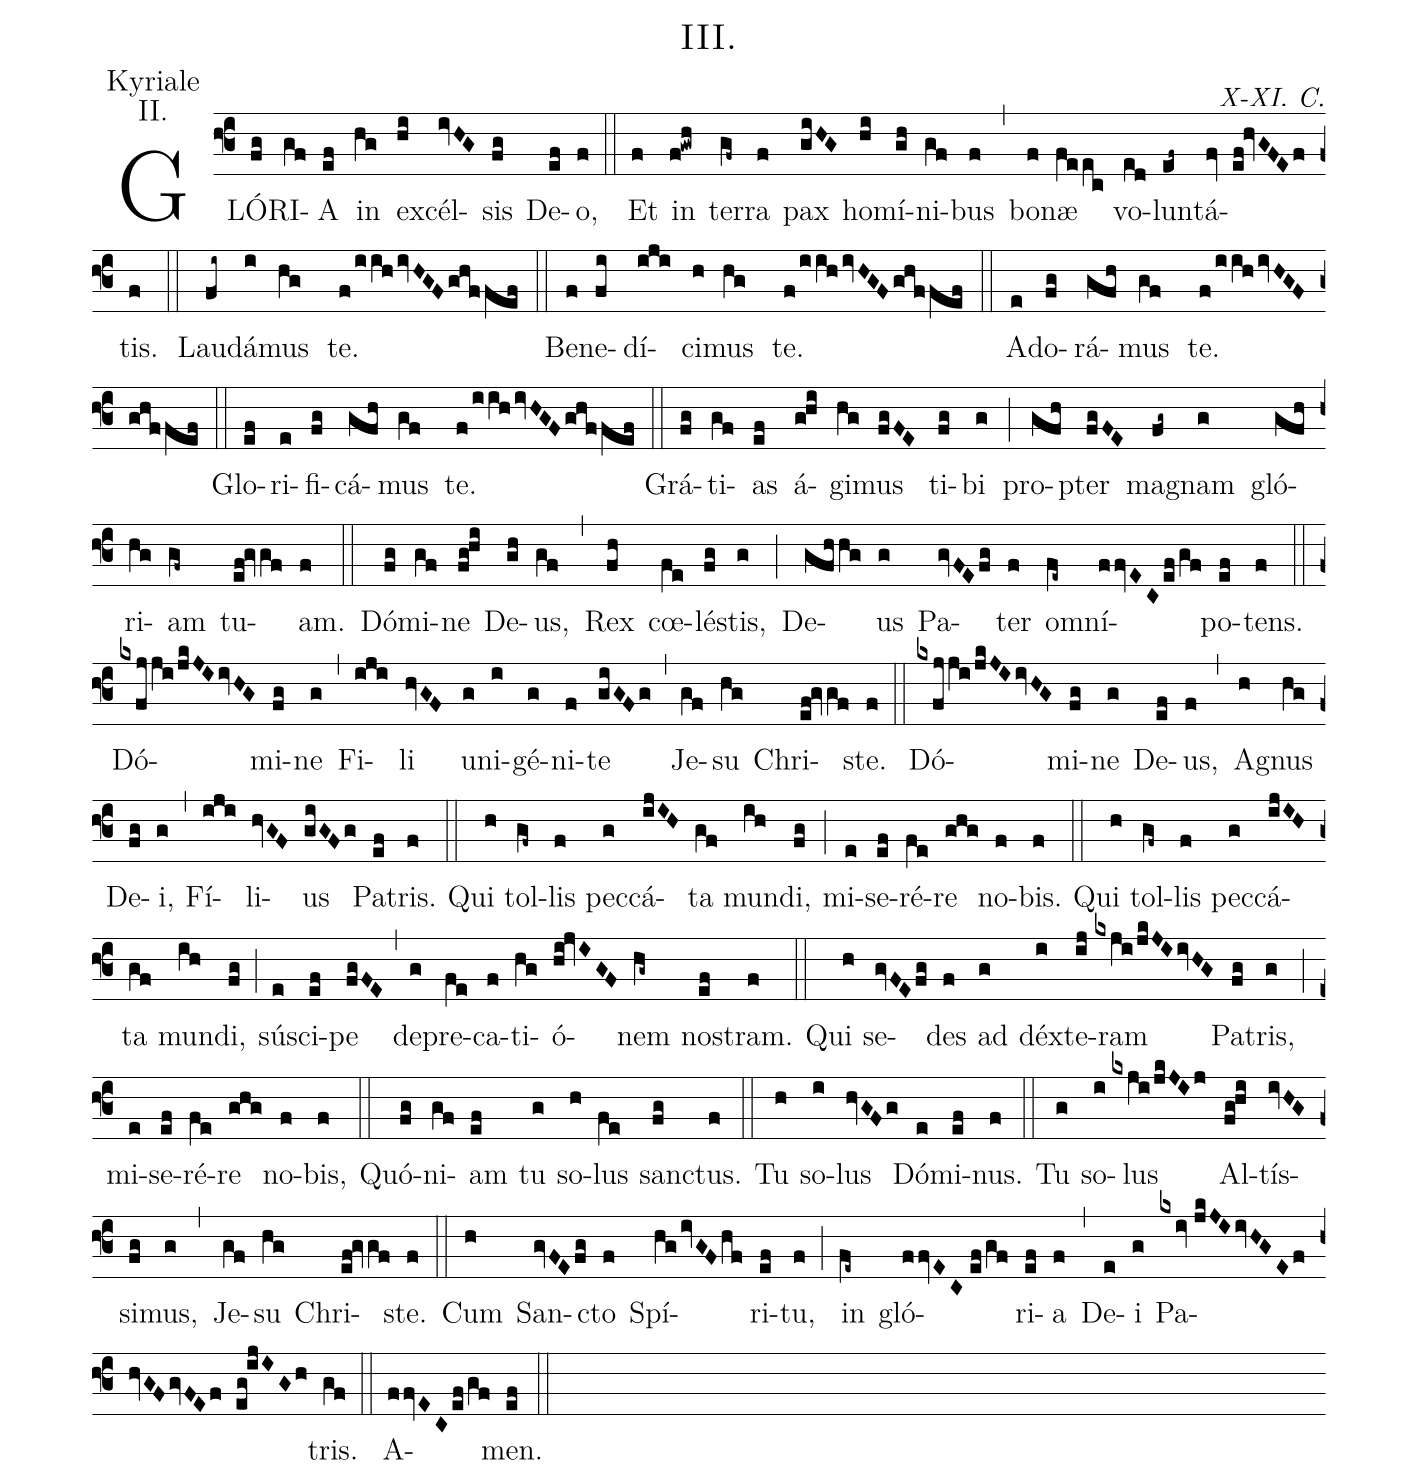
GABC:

name:III.;
mode:II.;
commentary:X-XI. C.;
office-part:Kyriale;
%%
(f3) GLÓ(fg)RI(gf)A(ef) in(hg) ex(hi)cél(ivHG)sis(fg) De(ef)o,(f) (::) Et(f) in(f!gwh) ter(gf~)ra(f) pax(giHG) ho(hi)mí(gh)ni(gf)bus(f) (,) bo(f)næ(feec) vo(ed)lun(ef~)tá(fv ef!hvGFEf)tis.(f) (::) Lau(fi~)dá(i)mus(hg) te.(f/iih/ivHGF/ghffef) (::) Be(f)ne(fi)dí(iji)ci(h)mus(hg) te.(f/iih/ivHGF/ghffef) (::) A(e)do(fg)rá(gfh)mus(gf) te.(f/iih/ivHGF/ghffef) (::) Glo(ef)ri(e)fi(fg)cá(gfh)mus(gf) te.(f/iih/ivHGF/ghffef) (::) Grá(fg)ti(gf)as(ef) á(g!hi)gi(hg)mus(fgFE) ti(fg)bi(g) (;) pro(gfh)pter(fgFE) ma(fg~)gnam(g) gló(gfh)ri(hg)am(gf~) tu(ef!gvgf)am.(f) (::) Dó(fg)mi(gf)ne(fg!hi) De(gh)us,(gf) (,) Rex(fh) cœ(fe)lé(fg)stis,(g) (;) De(gfhhg)us(g) Pa(gvFEfg)ter(f) o(fe~)mní(ffvEC/ef/gf)po(ef)tens.(f) (::) Dó(kxfjji/jkJI/ivHG)mi(fg)ne(g) (,) Fi(iji)li(hvGF) u(g)ni(i)gé(g)ni(f)te(giGFg) (,) Je(gf)su(hg) Chri(ef!gvgf)ste.(f) (::) Dó(kxfjji/jkJI/ivHG)mi(fg)ne(g) De(ef)us,(f) (,) A(h)gnus(hg) De(fg)i,(g) (,) Fí(iji)li(hvGF)us(giGFg) Pa(ef)tris.(f) (::) Qui(h) tol(gf~)lis(f) pec(g)cá(ijIH)ta(gf) mun(ih)di,(fg) (;) mi(e)se(ef)ré(fe)re(ghg) no(f)bis.(f) (::) Qui(h) tol(gf~)lis(f) pec(g)cá(ijIH)ta(gf) mun(ih)di,(fg) (;) sú(e)sci(ef)pe(fgFE) (,) de(g)pre(fe)ca(f)ti(hg)ó(hi!jvIGF)nem(hg~) no(ef)stram.(f) (::) Qui(h) se(gvFE/fg)des(f) ad(g) déx(i)te(ij)ram(kxji/jkJI/ivHG) Pa(fg)tris,(g) (;) mi(e)se(ef)ré(fe)re(ghg) no(f)bis,(f) (::) Quó(fg)ni(gf)am(ef) tu(g) so(h)lus(fe) sanc(fg)tus.(f) (::) Tu(h) so(i)lus(hvGFg) Dó(e)mi(ef)nus.(f) (::) Tu(g) so(i)lus(kxji/jkJIj) Al(fg!hi)tís(ivHG)si(fg)mus,(g) (,) Je(gf)su(hg) Chri(ef!gvgf)ste.(f) (::) Cum(h) San(gvFEfg)cto(f) Spí(hg/ivGF/hf)ri(ef)tu,(f) (;) in(fe~) gló(ffvEC//ef/gf)ri(ef)a(f) (,) De(e)i(g) Pa(kxiv//jkJI/ivHGE/f hvGF/gvFE/f eg!ijIGh)tris.(gf) (::) A(ffvEC/ef/gf)men.(ef) (::)
